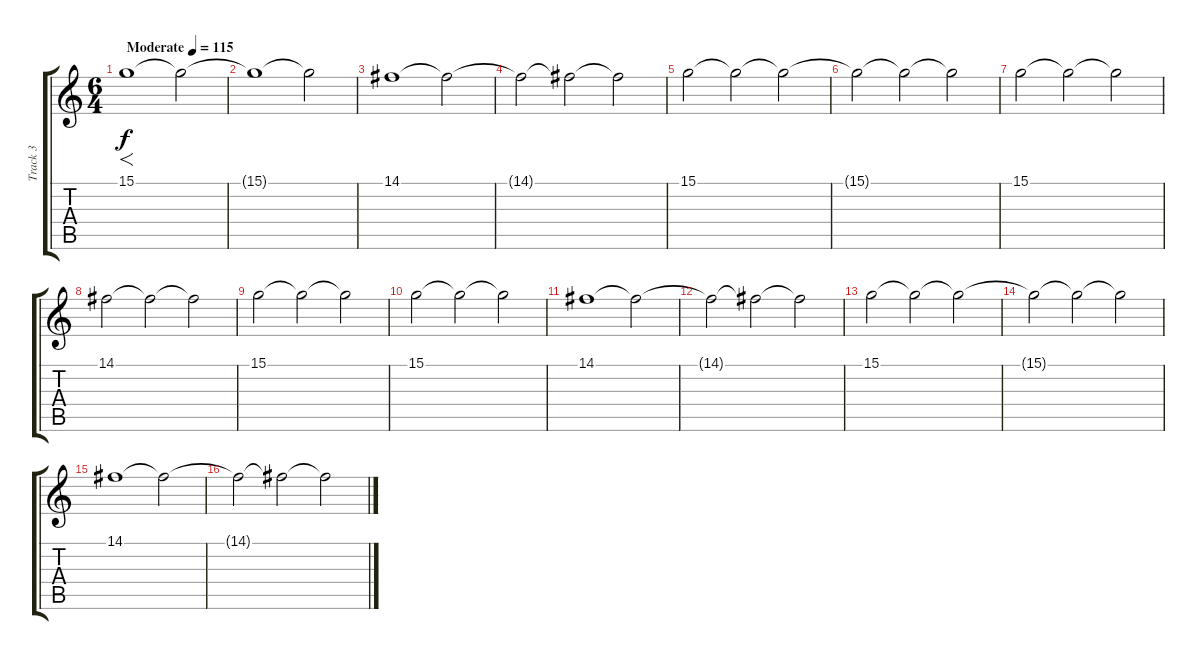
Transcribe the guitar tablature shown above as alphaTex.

\track ("Track 3" "Track 3") {instrument violin}
\staff {score tabs}
\tuning (E4 B3 G3 D3 A2 E2) {hide}
\ts (6 4)
\tempo (115 "Moderate")
\clef g2
\ks c
15.1.1{f dy f instrument violin} 15.1{t}.2 |
15.1{t}.1 15.1{t}.2 |
14.1.1 14.1{t}.2 |
14.1{t}.2 14.1{t}.2 14.1{t}.2 |
15.1.2 15.1{t}.2 15.1{t}.2 |
15.1{t}.2 15.1{t}.2 15.1{t}.2 |
15.1.2 15.1{t}.2 15.1{t}.2 |
14.1.2 14.1{t}.2 14.1{t}.2 |
15.1.2 15.1{t}.2 15.1{t}.2 |
15.1.2 15.1{t}.2 15.1{t}.2 |
14.1.1 14.1{t}.2 |
14.1{t}.2 14.1{t}.2 14.1{t}.2 |
15.1.2 15.1{t}.2 15.1{t}.2 |
15.1{t}.2 15.1{t}.2 15.1{t}.2 |
14.1.1 14.1{t}.2 |
14.1{t}.2 14.1{t}.2 14.1{t}.2
